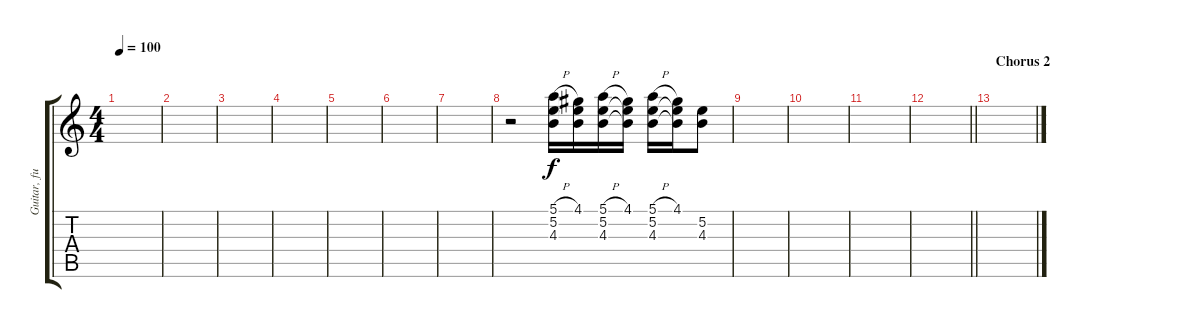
\track ("Guitar, fuzz pedal off" "Guitar, fu") {instrument electricguitarclean}
\staff {score tabs}
\tuning (E4 B3 G3 D3 A2 E2) {hide}
\ts (4 4)
\tempo 100
\clef g2
\ks c
|
|
|
|
|
|
|
r.2 (5.1{h} 5.2 4.3).16 (4.1 5.2{t} 4.3{t}).16 (5.1{h} 5.2 4.3).16 (4.1 5.2{t} 4.3{t}).16 (5.1{h} 5.2 4.3).16 (4.1 5.2{t} 4.3{t}).16 (5.2 4.3).8 |
|
|
|
\barLineRight lightlight
|
\section ("" "Chorus 2")
